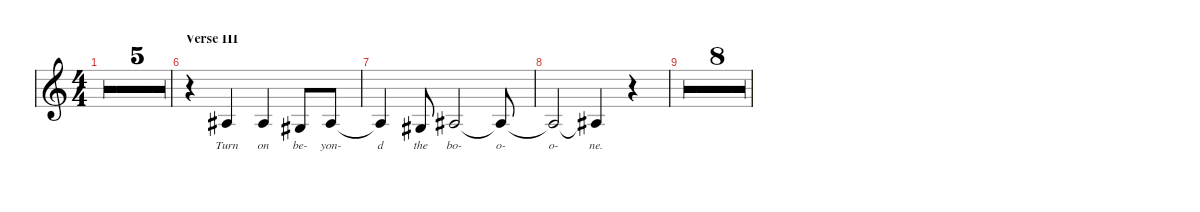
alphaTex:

\defaultSystemsLayout 4
\hideDynamics
\bracketExtendMode nobrackets
\singleTrackTrackNamePolicy hidden
\multiTrackTrackNamePolicy hidden
\otherSystemsTrackNameOrientation horizontal
\track ("V. Harmony 2" "sng.") {multiBarRest instrument voiceoohs}
\staff {score}
\tuning (Eb4 Bb3 Gb3 Db3 Ab2 Eb2)
\ts (4 4)
\tempo 208
\clef g2
\ks c
r.1{dy mf beam Down} |
r.1{beam Down} |
r.1{beam Down} |
r.1{beam Down} |
r.1{beam Down} |
\section ("" "Verse III")
r.4{beam Down} 4.3{acc #}.4{lyrics (0 "Turn") lyrics (1 "") lyrics (2 "") lyrics (3 "") lyrics (4 "") beam Up} 4.3{acc #}.4{lyrics (0 "on") lyrics (1 "") lyrics (2 "") lyrics (3 "") lyrics (4 "") beam Up} 2.3{acc #}.8{lyrics (0 "be-") lyrics (1 "") lyrics (2 "") lyrics (3 "") lyrics (4 "") beam Up} 4.3{acc #}.8{lyrics (0 "yon-") lyrics (1 "") lyrics (2 "") lyrics (3 "") lyrics (4 "") beam Up} |
4.3{t acc #}.4{lyrics (0 "d") lyrics (1 "") lyrics (2 "") lyrics (3 "") lyrics (4 "") beam Up} 2.3{acc #}.8{lyrics (0 "the") lyrics (1 "") lyrics (2 "") lyrics (3 "") lyrics (4 "") beam Up} 4.3{acc #}.2{lyrics (0 "bo-") lyrics (1 "") lyrics (2 "") lyrics (3 "") lyrics (4 "") beam Up} 4.3{t acc #}.8{lyrics (0 "o-") lyrics (1 "") lyrics (2 "") lyrics (3 "") lyrics (4 "") beam Up} |
4.3{t acc #}.2{lyrics (0 "o-") lyrics (1 "") lyrics (2 "") lyrics (3 "") lyrics (4 "") beam Up} 4.3{t acc #}.4{lyrics (0 "ne.") lyrics (1 "") lyrics (2 "") lyrics (3 "") lyrics (4 "") beam Up} r.4{beam Up} |
r.1{beam Down} |
r.1{beam Down} |
r.1{beam Down} |
r.1{beam Down} |
r.1{beam Down} |
r.1{beam Down} |
r.1{beam Down} |
r.1{beam Down}
